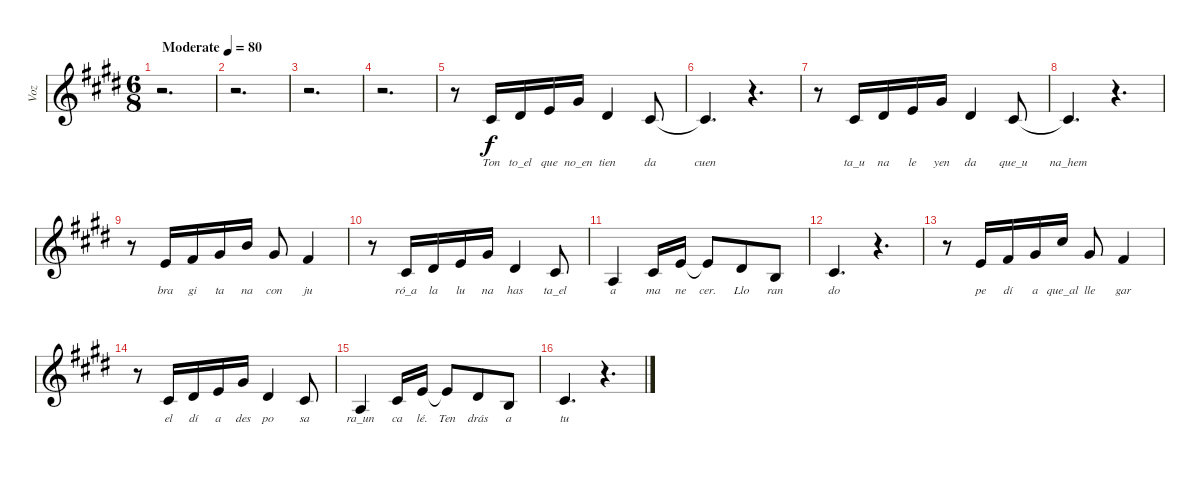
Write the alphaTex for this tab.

\track ("Voz" "Voz") {instrument cello}
\staff {score}
\tuning (E4 B3 G3 D3 A2 E2) {hide}
\ts (6 8)
\tempo (80 "Moderate")
\clef g2
\ks c#minor
r.2{d dy f instrument cello} |
r.2{d} |
r.2{d} |
r.2{d} |
r.8 2.2.16{lyrics (0 "Ton") lyrics (1 "") lyrics (2 "") lyrics (3 "") lyrics (4 "")} 4.2.16{lyrics (0 "to_el") lyrics (1 "") lyrics (2 "") lyrics (3 "") lyrics (4 "")} 0.1.16{lyrics (0 "que") lyrics (1 "") lyrics (2 "") lyrics (3 "") lyrics (4 "")} 4.1.16{lyrics (0 "no_en") lyrics (1 "") lyrics (2 "") lyrics (3 "") lyrics (4 "")} 4.2.4{lyrics (0 "tien") lyrics (1 "") lyrics (2 "") lyrics (3 "") lyrics (4 "")} 2.2.8{lyrics (0 "da") lyrics (1 "") lyrics (2 "") lyrics (3 "") lyrics (4 "")} |
2.2{t}.4{d lyrics (0 "cuen") lyrics (1 "") lyrics (2 "") lyrics (3 "") lyrics (4 "")} r.4{d} |
r.8 2.2.16{lyrics (0 "ta_u") lyrics (1 "") lyrics (2 "") lyrics (3 "") lyrics (4 "")} 4.2.16{lyrics (0 "na") lyrics (1 "") lyrics (2 "") lyrics (3 "") lyrics (4 "")} 0.1.16{lyrics (0 "le") lyrics (1 "") lyrics (2 "") lyrics (3 "") lyrics (4 "")} 4.1.16{lyrics (0 "yen") lyrics (1 "") lyrics (2 "") lyrics (3 "") lyrics (4 "")} 4.2.4{lyrics (0 "da") lyrics (1 "") lyrics (2 "") lyrics (3 "") lyrics (4 "")} 2.2.8{lyrics (0 "que_u") lyrics (1 "") lyrics (2 "") lyrics (3 "") lyrics (4 "")} |
2.2{t}.4{d lyrics (0 "na_hem") lyrics (1 "") lyrics (2 "") lyrics (3 "") lyrics (4 "")} r.4{d} |
r.8 5.2.16{lyrics (0 "bra") lyrics (1 "") lyrics (2 "") lyrics (3 "") lyrics (4 "")} 7.2.16{lyrics (0 "gi") lyrics (1 "") lyrics (2 "") lyrics (3 "") lyrics (4 "")} 4.1.16{lyrics (0 "ta") lyrics (1 "") lyrics (2 "") lyrics (3 "") lyrics (4 "")} 7.1.16{lyrics (0 "na") lyrics (1 "") lyrics (2 "") lyrics (3 "") lyrics (4 "")} 4.1.8{lyrics (0 "con") lyrics (1 "") lyrics (2 "") lyrics (3 "") lyrics (4 "")} 7.2.4{lyrics (0 "ju") lyrics (1 "") lyrics (2 "") lyrics (3 "") lyrics (4 "")} |
r.8 2.2.16{lyrics (0 "ró_a") lyrics (1 "") lyrics (2 "") lyrics (3 "") lyrics (4 "")} 4.2.16{lyrics (0 "la") lyrics (1 "") lyrics (2 "") lyrics (3 "") lyrics (4 "")} 0.1.16{lyrics (0 "lu") lyrics (1 "") lyrics (2 "") lyrics (3 "") lyrics (4 "")} 4.1.16{lyrics (0 "na") lyrics (1 "") lyrics (2 "") lyrics (3 "") lyrics (4 "")} 4.2.4{lyrics (0 "has") lyrics (1 "") lyrics (2 "") lyrics (3 "") lyrics (4 "")} 2.2.8{lyrics (0 "ta_el") lyrics (1 "") lyrics (2 "") lyrics (3 "") lyrics (4 "")} |
2.3.4{lyrics (0 "a") lyrics (1 "") lyrics (2 "") lyrics (3 "") lyrics (4 "")} 6.3.16{lyrics (0 "ma") lyrics (1 "") lyrics (2 "") lyrics (3 "") lyrics (4 "")} 5.2.16{lyrics (0 "ne") lyrics (1 "") lyrics (2 "") lyrics (3 "") lyrics (4 "")} 5.2{t}.8{lyrics (0 "cer.") lyrics (1 "") lyrics (2 "") lyrics (3 "") lyrics (4 "")} 4.2.8{lyrics (0 "Llo") lyrics (1 "") lyrics (2 "") lyrics (3 "") lyrics (4 "")} 4.3.8{lyrics (0 "ran") lyrics (1 "") lyrics (2 "") lyrics (3 "") lyrics (4 "")} |
6.3.4{d lyrics (0 "do") lyrics (1 "") lyrics (2 "") lyrics (3 "") lyrics (4 "")} r.4{d} |
r.8 5.2.16{lyrics (0 "pe") lyrics (1 "") lyrics (2 "") lyrics (3 "") lyrics (4 "")} 7.2.16{lyrics (0 "dí") lyrics (1 "") lyrics (2 "") lyrics (3 "") lyrics (4 "")} 4.1.16{lyrics (0 "a") lyrics (1 "") lyrics (2 "") lyrics (3 "") lyrics (4 "")} 9.1.16{lyrics (0 "que_al") lyrics (1 "") lyrics (2 "") lyrics (3 "") lyrics (4 "")} 4.1.8{lyrics (0 "lle") lyrics (1 "") lyrics (2 "") lyrics (3 "") lyrics (4 "")} 7.2.4{lyrics (0 "gar") lyrics (1 "") lyrics (2 "") lyrics (3 "") lyrics (4 "")} |
r.8 2.2.16{lyrics (0 "el") lyrics (1 "") lyrics (2 "") lyrics (3 "") lyrics (4 "")} 4.2.16{lyrics (0 "dí") lyrics (1 "") lyrics (2 "") lyrics (3 "") lyrics (4 "")} 0.1.16{lyrics (0 "a") lyrics (1 "") lyrics (2 "") lyrics (3 "") lyrics (4 "")} 4.1.16{lyrics (0 "des") lyrics (1 "") lyrics (2 "") lyrics (3 "") lyrics (4 "")} 4.2.4{lyrics (0 "po") lyrics (1 "") lyrics (2 "") lyrics (3 "") lyrics (4 "")} 2.2.8{lyrics (0 "sa") lyrics (1 "") lyrics (2 "") lyrics (3 "") lyrics (4 "")} |
2.3.4{lyrics (0 "ra_un") lyrics (1 "") lyrics (2 "") lyrics (3 "") lyrics (4 "")} 6.3.16{lyrics (0 "ca") lyrics (1 "") lyrics (2 "") lyrics (3 "") lyrics (4 "")} 5.2.16{lyrics (0 "lé.") lyrics (1 "") lyrics (2 "") lyrics (3 "") lyrics (4 "")} 5.2{t}.8{lyrics (0 "Ten") lyrics (1 "") lyrics (2 "") lyrics (3 "") lyrics (4 "")} 4.2.8{lyrics (0 "drás") lyrics (1 "") lyrics (2 "") lyrics (3 "") lyrics (4 "")} 4.3.8{lyrics (0 "a") lyrics (1 "") lyrics (2 "") lyrics (3 "") lyrics (4 "")} |
6.3.4{d lyrics (0 "tu") lyrics (1 "") lyrics (2 "") lyrics (3 "") lyrics (4 "")} r.4{d}
